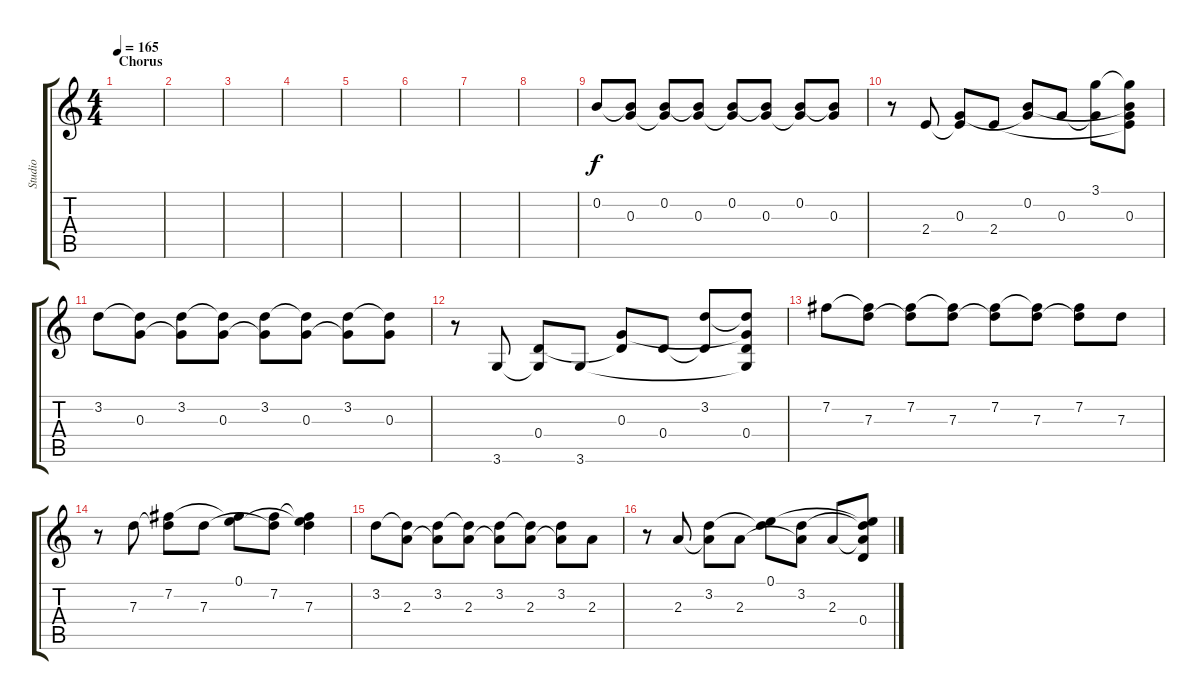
\track ("Studio" "Studio") {instrument distortionguitar}
\staff {score tabs}
\tuning (E4 B3 G3 D3 A2 E2) {hide}
\ts (4 4)
\section ("" "Chorus")
\tempo 165
\clef g2
\ks c
|
|
|
|
|
|
|
|
0.2.8{volume 16 instrument acousticguitarsteel} (0.2{t} 0.3).8 (0.2 0.3{t}).8 (0.2{t} 0.3).8 (0.2 0.3{t}).8 (0.2{t} 0.3).8 (0.2 0.3{t}).8 (0.2{t} 0.3).8 |
r.8 2.4.8 (0.3 2.4{t}).8 2.4.8 (0.2 0.3{t}).8 0.3.8 (3.1 0.3{t}).8 (3.1{t} 0.2{t} 0.3 2.4{t}).8 |
3.2.8 (3.2{t} 0.3).8 (3.2 0.3{t}).8 (3.2{t} 0.3).8 (3.2 0.3{t}).8 (3.2{t} 0.3).8 (3.2 0.3{t}).8 (3.2{t} 0.3).8 |
r.8 3.6.8 (0.4 3.6{t}).8 3.6.8 (0.3 0.4{t}).8 0.4.8 (3.2 0.4{t}).8 (3.2{t} 0.3{t} 0.4 3.6{t}).8 |
7.2.8 (7.2{t} 7.3).8 (7.2 7.3{t}).8 (7.2{t} 7.3).8 (7.2 7.3{t}).8 (7.2{t} 7.3).8 (7.2 7.3{t}).8 7.3.8 |
r.8 7.3.8 (7.2 7.3{t}).8 7.3.8 (0.1 7.2{t}).8 (7.2 7.3{t}).8 (0.1{t} 7.2{t} 7.3).4 |
3.2.8 (3.2{t} 2.3).8 (3.2 2.3{t}).8 (3.2{t} 2.3).8 (3.2 2.3{t}).8 (3.2{t} 2.3).8 (3.2 2.3{t}).8 2.3.8 |
r.8 2.3.8 (3.2 2.3{t}).8 2.3.8 (0.1 3.2{t}).8 (3.2 2.3{t}).8 2.3.8 (0.1{t} 3.2{t} 2.3{t} 0.4).8
